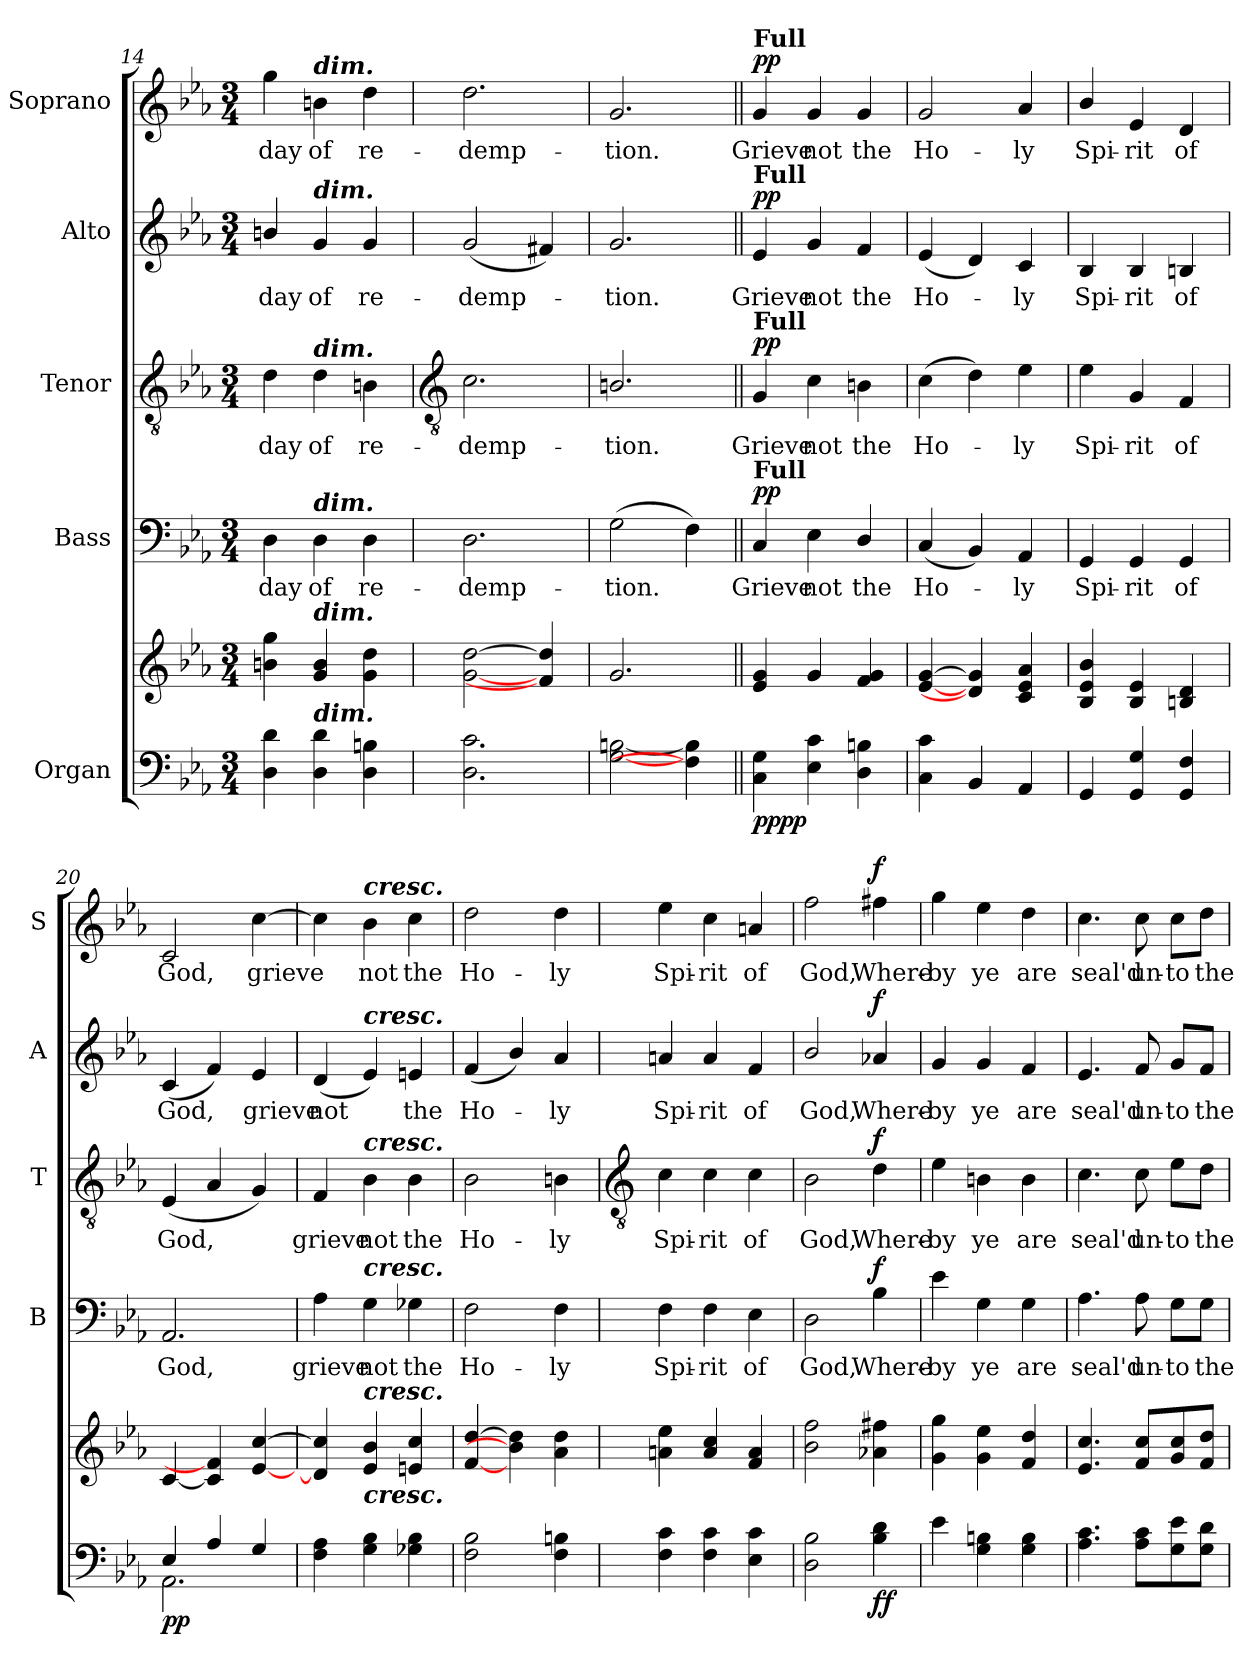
**kern	**kern	**dynam	**kern	**text	**dynam	**kern	**text	**dynam	**kern	**text	**dynam	**kern	**text	**dynam
*part5	*part5	*part5	*part4	*part4	*part4	*part3	*part3	*part3	*part2	*part2	*part2	*part1	*part1	*part1
*staff6	*staff5	*staff5/6	*staff4	*staff4	*staff4	*staff3	*staff3	*staff3	*staff2	*staff2	*staff2	*staff1	*staff1	*staff1
*I"Organ	*	*	*I"Bass	*	*	*I"Tenor	*	*	*I"Alto	*	*	*I"Soprano	*	*
*	*	*	*I'B	*	*	*I'T	*	*	*I'A	*	*	*I'S	*	*
*clefF4	*clefG2	*	*clefF4	*	*	*clefGv2	*	*	*clefG2	*	*	*clefG2	*	*
*k[b-e-a-]	*k[b-e-a-]	*	*k[b-e-a-]	*	*	*k[b-e-a-]	*	*	*k[b-e-a-]	*	*	*k[b-e-a-]	*	*
*E-:	*E-:	*	*E-:	*	*	*E-:	*	*	*E-:	*	*	*E-:	*	*
*M3/4	*M3/4	*	*M3/4	*	*	*M3/4	*	*	*M3/4	*	*	*M3/4	*	*
=14	=14	=14	=14	=14	=14	=14	=14	=14	=14	=14	=14	=14	=14	=14
!	!	!	!	!LO:LY:b	!	!	!LO:LY:b	!	!	!LO:LY:b	!	!	!LO:LY:b	!
4D 4d	4bn\ 4gg\	.	4D	day	.	4d	day	.	4bn/	day	.	4gg	day	.
!	!	!	!	!	!	!	!	!	!	!	!	!LO:TX:a:Bi:t=dim.	!	!
!	!	!	!	!	!	!	!	!	!LO:TX:a:Bi:t=dim.	!	!	!	!	!
!	!	!	!	!	!	!LO:TX:a:Bi:t=dim.	!	!	!	!	!	!	!	!
!	!	!	!LO:TX:a:Bi:t=dim.	!	!	!	!	!	!	!	!	!	!	!
!	!LO:TX:a:Bi:t=dim.	!	!	!	!	!	!	!	!	!	!	!	!	!
!LO:TX:a:Bi:t=dim.	!	!	!	!	!	!	!	!	!	!	!	!	!	!
!	!	!	!	!LO:LY:b	!	!	!LO:LY:b	!	!	!LO:LY:b	!	!	!LO:LY:b	!
4D 4d	4g 4b	.	4D	of	.	4d	of	.	4g	of	.	4bn	of	.
!	!	!	!	!LO:LY:b	!	!	!LO:LY:b	!	!	!LO:LY:b	!	!	!LO:LY:b	!
4D 4Bn	4g 4dd	.	4D	re-	.	4Bn	re-	.	4g	re-	.	4dd	re-	.
!!LO:LB:g=z
=15	=15	=15	=15	=15	=15	=15	=15	=15	=15	=15	=15	=15	=15	=15
*	*	*	*	*	*	*clefGv2	*	*	*	*	*	*	*	*
*^	*	*	*	*	*	*	*	*	*	*	*	*	*	*
!	!	!	!	!	!LO:LY:b	!	!	!LO:LY:b	!	!	!LO:LY:b	!	!	!LO:LY:b	!
2.ryy	2.D\ 2.c\	[2g [2dd	.	2.D	-demp-	.	2.c	-demp-	.	(<2g	-demp-	.	2.dd	-demp-	.
.	.	4f#] 4dd]	.	.	.	.	.	.	.	4f#X)	.	.	.	.	.
=16	=16	=16	=16	=16	=16	=16	=16	=16	=16	=16	=16	=16	=16	=16	=16
!	!	!	!	!	!LO:LY:b	!	!	!LO:LY:b	!	!	!LO:LY:b	!	!	!LO:LY:b	!
2.ryy	[2G\ [2Bn\	2.g	.	(>2G	-tion.	.	2.Bn/	-tion.	.	2.g	tion.	.	2.g	-tion.	.
.	4F\] 4B\]	.	.	4F)	.	.	.	.	.	.	.	.	.	.	.
=17||	=17||	=17||	=17||	=17||	=17||	=17||	=17||	=17||	=17||	=17||	=17||	=17||	=17||	=17||	=17||
!	!	!	!	!	!	!	!	!	!	!	!	!	!LO:TX:a:B:t=Full	!	!
!	!	!	!	!	!	!	!	!	!	!LO:TX:a:B:t=Full	!	!	!	!	!
!	!	!	!	!	!	!	!LO:TX:a:B:t=Full	!	!	!	!	!	!	!	!
!	!	!	!	!LO:TX:a:B:t=Full	!	!	!	!	!	!	!	!	!	!	!
!	!	!	!LO:DY:b=2	!	!LO:LY:b	!	!	!LO:LY:b	!	!	!LO:LY:b	!	!	!LO:LY:b	!
!	!	!	!LO:DY:n=1:b	!	!	!LO:DY:b	!	!	!LO:DY:b	!	!	!LO:DY:b	!	!	!LO:DY:b
2.ryy	4C\ 4G\	4e- 4g	pp pp	4C	Grieve	pp	4G	Grieve	pp	4e-	Grieve	pp	4g	Grieve	pp
!	!	!	!	!	!LO:LY:b	!	!	!LO:LY:b	!	!	!LO:LY:b	!	!	!LO:LY:b	!
.	4E-\ 4c\	4g	.	4E-	not	.	4c	not	.	4g	not	.	4g	not	.
!	!	!	!	!	!LO:LY:b	!	!	!LO:LY:b	!	!	!LO:LY:b	!	!	!LO:LY:b	!
.	4D\ 4Bn\	4f 4g	.	4D/	the	.	4Bn	the	.	4f	the	.	4g	the	.
=18	=18	=18	=18	=18	=18	=18	=18	=18	=18	=18	=18	=18	=18	=18	=18
!	!	!	!	!	!LO:LY:b	!	!	!LO:LY:b	!	!	!LO:LY:b	!	!	!LO:LY:b	!
2.ryy	4C\ 4c\	[4e- [4g	.	(<4C	Ho-	.	(>4c	Ho-	.	(<4e-	Ho-	.	2g	Ho-	.
.	4BB-/	4d] 4g]	.	4BB-)	.	.	4d)	.	.	4d)	.	.	.	.	.
!	!	!	!	!	!LO:LY:b	!	!	!LO:LY:b	!	!	!LO:LY:b	!	!	!LO:LY:b	!
.	4AA-/	4c 4e- 4a-	.	4AA-	ly	.	4e-	ly	.	4c	ly	.	4a-	-ly	.
=19	=19	=19	=19	=19	=19	=19	=19	=19	=19	=19	=19	=19	=19	=19	=19
!	!	!	!	!	!LO:LY:b	!	!	!LO:LY:b	!	!	!LO:LY:b	!	!	!LO:LY:b	!
2.ryy	4GG/	4B-/ 4e-/ 4b-/	.	4GG	Spi-	.	4e-	Spi-	.	4B-	Spi-	.	4b-/	Spi-	.
!	!	!	!	!	!LO:LY:b	!	!	!LO:LY:b	!	!	!LO:LY:b	!	!	!LO:LY:b	!
.	4GG/ 4G/	4B- 4e-	.	4GG	-rit	.	4G	-rit	.	4B-	-rit	.	4e-	-rit	.
!	!	!	!	!	!LO:LY:b	!	!	!LO:LY:b	!	!	!LO:LY:b	!	!	!LO:LY:b	!
.	4GG/ 4F/	4Bn 4d	.	4GG	of	.	4F	of	.	4Bn	of	.	4d	of	.
=20	=20	=20	=20	=20	=20	=20	=20	=20	=20	=20	=20	=20	=20	=20	=20
!	!	!	!LO:DY:b=2	!	!LO:LY:b	!	!	!LO:LY:b	!	!	!LO:LY:b	!	!	!LO:LY:b	!
4E-/	2.AA-\	[4c	pp	2.AA-	God,	.	(<4E-	God,	.	(<4c	God,	.	2c	God,	.
4A-/	.	4c] 4f]	.	.	.	.	4A-	.	.	4f)	.	.	.	.	.
!	!	!	!	!	!	!	!	!	!	!	!LO:LY:b	!	!	!LO:LY:b	!
4G/	.	[4e- [4cc	.	.	.	.	4G)	.	.	4e-	grieve	.	[4cc	grieve	.
=21	=21	=21	=21	=21	=21	=21	=21	=21	=21	=21	=21	=21	=21	=21	=21
!	!	!	!	!	!LO:LY:b	!	!	!LO:LY:b	!	!	!LO:LY:b	!	!	!	!
2.ryy	4F\ 4A-\	4d] 4cc]	.	4A-	grieve	.	4F	grieve	.	(<4d	not	.	4cc]	.	.
!	!	!	!	!	!	!	!	!	!	!	!	!	!LO:TX:a:Bi:t=cresc.	!	!
!	!	!	!	!	!	!	!	!	!	!LO:TX:a:Bi:t=cresc.	!	!	!	!	!
!	!	!	!	!	!	!	!LO:TX:a:Bi:t=cresc.	!	!	!	!	!	!	!	!
!	!	!	!	!LO:TX:a:Bi:t=cresc.	!	!	!	!	!	!	!	!	!	!	!
!	!	!LO:TX:a:Bi:t=cresc.	!	!	!	!	!	!	!	!	!	!	!	!	!
!	!LO:TX:a:Bi:t=cresc.	!	!	!	!	!	!	!	!	!	!	!	!	!	!
!	!	!	!	!	!LO:LY:b	!	!	!LO:LY:b	!	!	!	!	!	!LO:LY:b	!
.	4G\ 4B-\	4e- 4b-	.	4G	not	.	4B-	not	.	4e-)	.	.	4b-	not	.
!	!	!	!	!	!LO:LY:b	!	!	!LO:LY:b	!	!	!LO:LY:b	!	!	!LO:LY:b	!
.	4G-X\ 4B-\	4en 4cc	.	4G-X	the	.	4B-	the	.	4en	the	.	4cc	the	.
=22	=22	=22	=22	=22	=22	=22	=22	=22	=22	=22	=22	=22	=22	=22	=22
!	!	!	!	!	!LO:LY:b	!	!	!LO:LY:b	!	!	!LO:LY:b	!	!	!LO:LY:b	!
2.ryy	2F\ 2B-\	[4f [4dd	.	2F	Ho-	.	2B-	Ho-	.	(<4f	Ho-	.	2dd	Ho-	.
.	.	4b-] 4dd]	.	.	.	.	.	.	.	4b-/)	.	.	.	.	.
!	!	!	!	!	!LO:LY:b	!	!	!LO:LY:b	!	!	!LO:LY:b	!	!	!LO:LY:b	!
.	4F\ 4Bn\	4a- 4dd	.	4F	-ly	.	4Bn	-ly	.	4a-	ly	.	4dd	-ly	.
*v	*v	*	*	*	*	*	*	*	*	*	*	*	*	*	*
!!LO:LB:g=z
=23	=23	=23	=23	=23	=23	=23	=23	=23	=23	=23	=23	=23	=23	=23
*	*	*	*	*	*	*clefGv2	*	*	*	*	*	*	*	*
*^	*^	*	*	*	*	*	*	*	*	*	*	*	*	*
!	!	!	!	!	!	!LO:LY:b	!	!	!LO:LY:b	!	!	!LO:LY:b	!	!	!LO:LY:b	!
*v	*v	*	*	*	*	*	*	*	*	*	*	*	*	*	*	*
4F 4c	4an\ 4ee-\	2.ryy	.	4F	Spi-	.	4c	Spi-	.	4an	Spi-	.	4ee-	Spi-	.
!	!	!	!	!	!LO:LY:b	!	!	!LO:LY:b	!	!	!LO:LY:b	!	!	!LO:LY:b	!
4F 4c	4a/ 4cc/	.	.	4F	-rit	.	4c	-rit	.	4a	-rit	.	4cc	-rit	.
!	!	!	!	!	!LO:LY:b	!	!	!LO:LY:b	!	!	!LO:LY:b	!	!	!LO:LY:b	!
4E- 4c	4f/ 4a/	.	.	4E-	of	.	4c	of	.	4f	of	.	4an	of	.
=24	=24	=24	=24	=24	=24	=24	=24	=24	=24	=24	=24	=24	=24	=24	=24
!	!	!	!	!	!LO:LY:b	!	!	!LO:LY:b	!	!	!LO:LY:b	!	!	!LO:LY:b	!
2D 2B-	2b-\ 2ff\	2.ryy	.	2D	God,	.	2B-	God,	.	2b-/	God,	.	2ff	God,	.
!	!	!	!LO:DY:b=2	!	!LO:LY:b	!	!	!LO:LY:b	!	!	!LO:LY:b	!	!	!LO:LY:b	!
!	!	!	!LO:DY:n=1:b	!	!	!LO:DY:b	!	!	!LO:DY:b	!	!	!LO:DY:b	!	!	!LO:DY:b
4B- 4d	4a-X\ 4ff#X\	.	f f	4B-	Where-	f	4d	Where-	f	4a-X	Where-	f	4ff#X	Where-	f
=25	=25	=25	=25	=25	=25	=25	=25	=25	=25	=25	=25	=25	=25	=25	=25
!	!	!	!	!	!LO:LY:b	!	!	!LO:LY:b	!	!	!LO:LY:b	!	!	!LO:LY:b	!
4e-	4g\ 4gg\	2.ryy	.	4e-	-by	.	4e-	-by	.	4g	-by	.	4gg	-by	.
!	!	!	!	!	!LO:LY:b	!	!	!LO:LY:b	!	!	!LO:LY:b	!	!	!LO:LY:b	!
4G 4Bn	4g\ 4ee-\	.	.	4G	ye	.	4Bn	ye	.	4g	ye	.	4ee-	ye	.
!	!	!	!	!	!LO:LY:b	!	!	!LO:LY:b	!	!	!LO:LY:b	!	!	!LO:LY:b	!
4G 4B	4f/ 4dd/	.	.	4G	are	.	4B	are	.	4f	are	.	4dd	are	.
=26	=26	=26	=26	=26	=26	=26	=26	=26	=26	=26	=26	=26	=26	=26	=26
!	!	!	!	!	!LO:LY:b	!	!	!LO:LY:b	!	!	!LO:LY:b	!	!	!LO:LY:b	!
4.A- 4.c	4.e-/ 4.cc/	2.ryy	.	4.A-	seal'd	.	4.c	seal'd	.	4.e-	seal'd	.	4.cc	seal'd	.
!	!	!	!	!	!LO:LY:b	!	!	!LO:LY:b	!	!	!LO:LY:b	!	!	!LO:LY:b	!
8A- 8cL	8f/ 8cc/L	.	.	8A-	un-	.	8c	un-	.	8f	un-	.	8cc	un-	.
!	!	!	!	!	!LO:LY:b	!	!	!LO:LY:b	!	!	!LO:LY:b	!	!	!LO:LY:b	!
8G 8e-	8g/ 8cc/	.	.	8G\L	-to	.	8e-\L	-to	.	8g/L	-to	.	8cc\L	-to	.
!	!	!	!	!	!LO:LY:b	!	!	!LO:LY:b	!	!	!LO:LY:b	!	!	!LO:LY:b	!
8G 8dJ	8f/ 8dd/J	.	.	8G\J	the	.	8d\J	the	.	8f/J	the	.	8dd\J	the	.
*	*v	*v	*	*	*	*	*	*	*	*	*	*	*	*	*
=	=	=	=	=	=	=	=	=	=	=	=	=	=	=
*-	*-	*-	*-	*-	*-	*-	*-	*-	*-	*-	*-	*-	*-	*-
